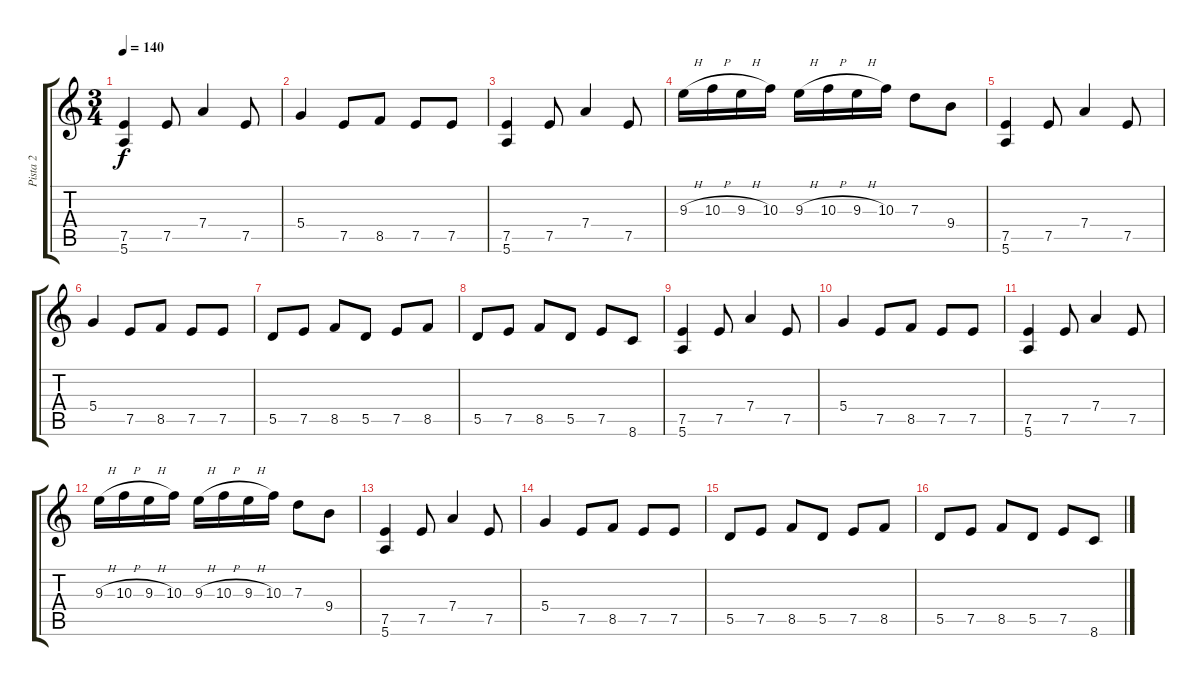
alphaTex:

\track ("Pista 2" "Pista 2") {instrument distortionguitar}
\staff {score tabs}
\tuning (E4 B3 G3 D3 A2 E2) {hide}
\ts (3 4)
\tempo 140
\clef g2
\ks c
(7.5 5.6).4{dy f} 7.5.8 7.4.4 7.5.8 |
5.4.4 7.5.8 8.5.8 7.5.8 7.5.8 |
(7.5 5.6).4 7.5.8 7.4.4 7.5.8 |
9.3{h}.16 10.3{h}.16 9.3{h}.16 10.3.16 9.3{h}.16 10.3{h}.16 9.3{h}.16 10.3.16 7.3.8 9.4.8 |
(7.5 5.6).4 7.5.8 7.4.4 7.5.8 |
5.4.4 7.5.8 8.5.8 7.5.8 7.5.8 |
5.5.8 7.5.8 8.5.8 5.5.8 7.5.8 8.5.8 |
5.5.8 7.5.8 8.5.8 5.5.8 7.5.8 8.6.8 |
(7.5 5.6).4 7.5.8 7.4.4 7.5.8 |
5.4.4 7.5.8 8.5.8 7.5.8 7.5.8 |
(7.5 5.6).4 7.5.8 7.4.4 7.5.8 |
9.3{h}.16 10.3{h}.16 9.3{h}.16 10.3.16 9.3{h}.16 10.3{h}.16 9.3{h}.16 10.3.16 7.3.8 9.4.8 |
(7.5 5.6).4 7.5.8 7.4.4 7.5.8 |
5.4.4 7.5.8 8.5.8 7.5.8 7.5.8 |
5.5.8 7.5.8 8.5.8 5.5.8 7.5.8 8.5.8 |
5.5.8 7.5.8 8.5.8 5.5.8 7.5.8 8.6.8
